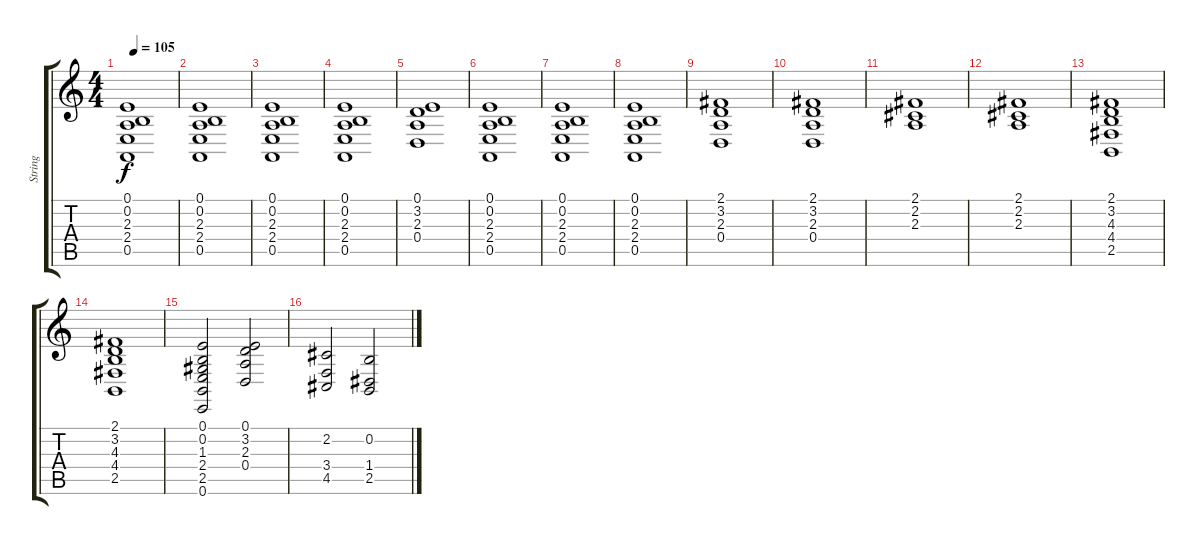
\track ("String" "String") {instrument stringensemble1}
\staff {score tabs}
\tuning (E4 B3 G3 D3 A2 E2) {hide}
\ts (4 4)
\tempo 105
\clef g2
\ks c
(0.1 0.2 2.3 2.4 0.5).1{dy f} |
(0.1 0.2 2.3 2.4 0.5).1 |
(0.1 0.2 2.3 2.4 0.5).1 |
(0.1 0.2 2.3 2.4 0.5).1 |
(0.1 3.2 2.3 0.4).1 |
(0.1 0.2 2.3 2.4 0.5).1 |
(0.1 0.2 2.3 2.4 0.5).1 |
(0.1 0.2 2.3 2.4 0.5).1 |
(2.1 3.2 2.3 0.4).1 |
(2.1 3.2 2.3 0.4).1 |
(2.1 2.2 2.3).1 |
(2.1 2.2 2.3).1 |
(2.1 3.2 4.3 4.4 2.5).1 |
(2.1 3.2 4.3 4.4 2.5).1 |
(0.1 0.2 1.3 2.4 2.5 0.6).2 (0.1 3.2 2.3 0.4).2 |
(2.2 3.4 4.5).2 (0.2 1.4 2.5).2
